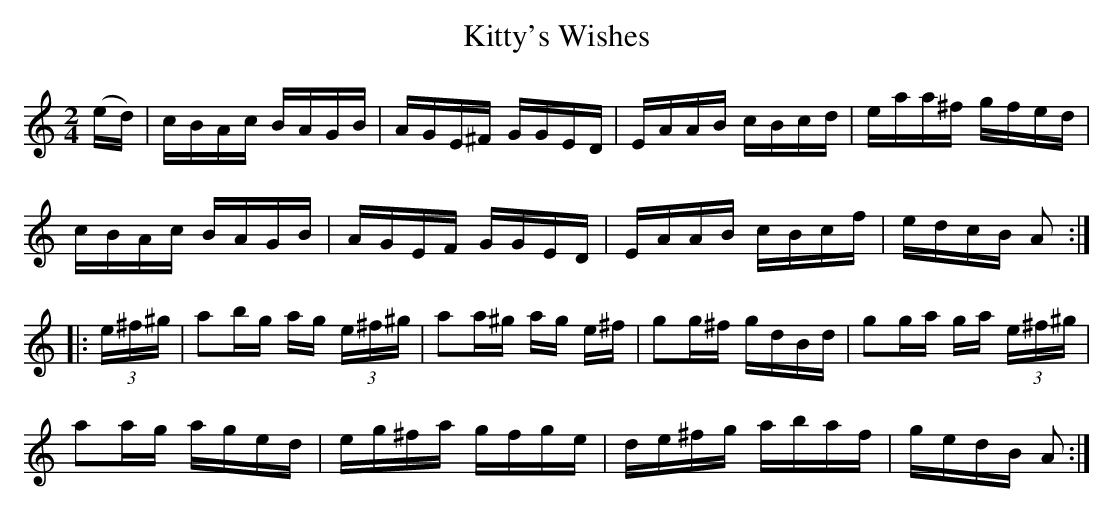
X:1
T:Kitty's Wishes
M:2/4
L:1/8
K:Amin
(e/d/)|c/B/A/c/ B/A/G/B/|A/G/E/^F/ G/G/E/D/|E/A/A/B/ c/B/c/d/|e/a/a/^f/ g/f/e/d/|
c/B/A/c/ B/A/G/B/|A/G/E/F/ G/G/E/D/|E/A/A/B/ c/B/c/f/|e/d/c/B/ A:|
|:(3e/^f/^g/|ab/g/ a/g/ (3e/^f/^g/|aa/^g/ a/g/ e/^f/|gg/^f/ g/d/B/d/|gg/a/ g/a/ (3e/^f/^g/|
aa/g/ a/g/e/d/|e/g/^f/a/ g/f/g/e/|d/e/^f/g/ a/b/a/f/|g/e/d/B/ A:|]
